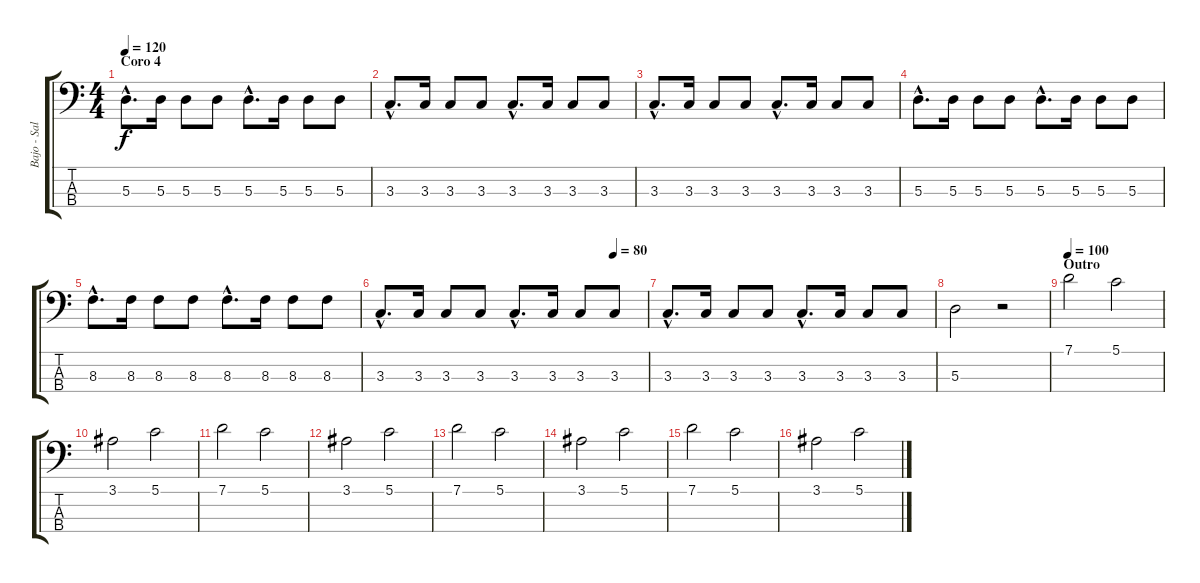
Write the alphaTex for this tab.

\track ("Bajo - Salva" "Bajo - Sal") {instrument electricbassfinger}
\staff {score tabs}
\tuning (G2 D2 A1 E1) {hide}
\ts (4 4)
\section ("" "Coro 4")
\tempo 120
\clef f4
\ks c
5.3{hac}.8{d dy f} 5.3.16 5.3.8 5.3.8 5.3{hac}.8{d} 5.3.16 5.3.8 5.3.8 |
3.3{hac}.8{d} 3.3.16 3.3.8 3.3.8 3.3{hac}.8{d} 3.3.16 3.3.8 3.3.8 |
3.3{hac}.8{d} 3.3.16 3.3.8 3.3.8 3.3{hac}.8{d} 3.3.16 3.3.8 3.3.8 |
5.3{hac}.8{d} 5.3.16 5.3.8 5.3.8 5.3{hac}.8{d} 5.3.16 5.3.8 5.3.8 |
8.3{hac}.8{d} 8.3.16 8.3.8 8.3.8 8.3{hac}.8{d} 8.3.16 8.3.8 8.3.8 |
\tempo (80 0.875)
3.3{hac}.8{d} 3.3.16 3.3.8 3.3.8 3.3{hac}.8{d} 3.3.16 3.3.8 3.3.8 |
3.3{hac}.8{d} 3.3.16 3.3.8 3.3.8 3.3{hac}.8{d} 3.3.16 3.3.8 3.3.8 |
5.3.2 r.2 |
\section ("" "Outro")
\tempo 100
7.1.2 5.1.2 |
3.1.2 5.1.2 |
7.1.2 5.1.2 |
3.1.2 5.1.2 |
7.1.2 5.1.2 |
3.1.2 5.1.2 |
7.1.2 5.1.2 |
3.1.2 5.1.2
